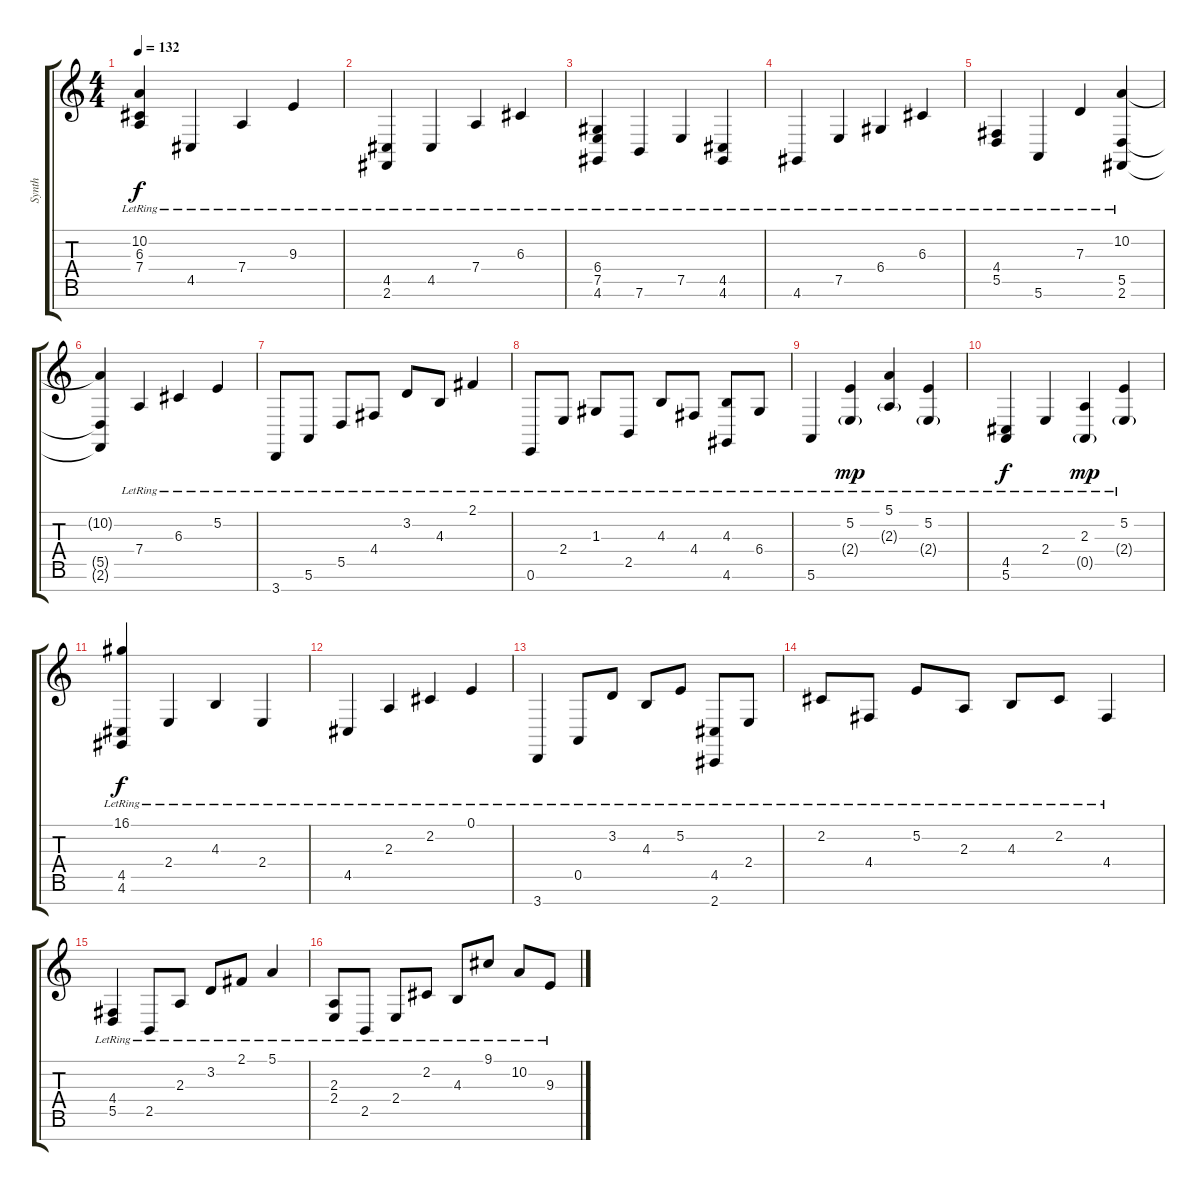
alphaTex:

\track ("Synth" "Synth") {instrument acousticgrandpiano}
\staff {score tabs}
\tuning (E4 B3 G3 D3 A2 E2 B1) {hide}
\ts (4 4)
\tempo 132
\clef g2
\ks c
(10.2{lr} 6.3{lr} 7.4{lr}).4{dy f} 4.5{lr}.4 7.4{lr}.4 9.3{lr}.4 |
(4.5{lr} 2.6{lr}).4 4.5{lr}.4 7.4{lr}.4 6.3{lr}.4 |
(6.4{lr} 7.5{lr} 4.6{lr}).4 7.6{lr}.4 7.5{lr}.4 (4.5{lr} 4.6{lr}).4 |
4.6{lr}.4 7.5{lr}.4 6.4{lr}.4 6.3{lr}.4 |
(4.4{lr} 5.5{lr}).4 5.6{lr}.4 7.3{lr}.4 (10.2{lr} 5.5{lr} 2.6{lr}).4 |
(10.2{t} 5.5{t} 2.6{t}).4 7.4{lr}.4 6.3{lr}.4 5.2{lr}.4 |
3.7{lr}.8 5.6{lr}.8 5.5{lr}.8 4.4{lr}.8 3.2{lr}.8 4.3{lr}.8 2.1{lr}.4 |
0.6{lr}.8 2.4{lr}.8 1.3{lr}.8 2.5{lr}.8 4.3{lr}.8 4.4{lr}.8 (4.3{lr} 4.6{lr}).8 6.4{lr}.8 |
5.6{lr}.4 (5.2{lr} 2.4{g lr}).4{dy mp} (5.1{lr} 2.3{g lr}).4 (5.2{lr} 2.4{g lr}).4 |
(4.5{lr} 5.6{lr}).4{dy f} 2.4{lr}.4 (2.3{lr} 0.5{g lr}).4{dy mp} (5.2{lr} 2.4{g lr}).4 |
(16.1{lr} 4.5{lr} 4.6{lr}).4{dy f} 2.4{lr}.4 4.3{lr}.4 2.4{lr}.4 |
4.5{lr}.4 2.3{lr}.4 2.2{lr}.4 0.1{lr}.4 |
3.7{lr}.4 0.5{lr}.8 3.2{lr}.8 4.3{lr}.8 5.2{lr}.8 (4.5{lr} 2.7{lr}).8 2.4{lr}.8 |
2.2{lr}.8 4.4{lr}.8 5.2{lr}.8 2.3{lr}.8 4.3{lr}.8 2.2{lr}.8 4.4{lr}.4 |
(4.4{lr} 5.5{lr}).4 2.5{lr}.8 2.3{lr}.8 3.2{lr}.8 2.1{lr}.8 5.1{lr}.4 |
(2.3{lr} 2.4{lr}).8 2.5{lr}.8 2.4{lr}.8 2.2{lr}.8 4.3{lr}.8 9.1{lr}.8 10.2{lr}.8 9.3{lr}.8
